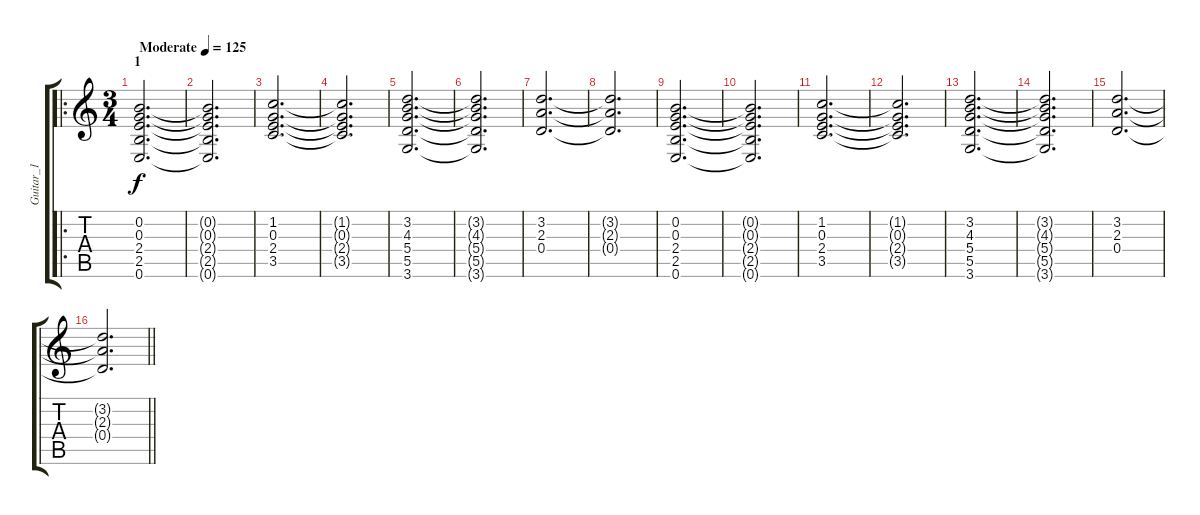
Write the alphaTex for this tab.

\track ("Guitar_1" "Guitar_1") {instrument acousticguitarsteel}
\staff {score tabs}
\tuning (E4 B3 G3 D3 A2 E2) {hide}
\ro
\ts (3 4)
\section ("" "1")
\tempo (125 "Moderate")
\clef g2
\ks c
(0.2 0.3 2.4 2.5 0.6).2{d dy f instrument acousticguitarsteel} |
(0.2{t} 0.3{t} 2.4{t} 2.5{t} 0.6{t}).2{d} |
(1.2 0.3 2.4 3.5).2{d} |
(1.2{t} 0.3{t} 2.4{t} 3.5{t}).2{d} |
(3.2 4.3 5.4 5.5 3.6).2{d} |
(3.2{t} 4.3{t} 5.4{t} 5.5{t} 3.6{t}).2{d} |
(3.2 2.3 0.4).2{d} |
(3.2{t} 2.3{t} 0.4{t}).2{d} |
(0.2 0.3 2.4 2.5 0.6).2{d} |
(0.2{t} 0.3{t} 2.4{t} 2.5{t} 0.6{t}).2{d} |
(1.2 0.3 2.4 3.5).2{d} |
(1.2{t} 0.3{t} 2.4{t} 3.5{t}).2{d} |
(3.2 4.3 5.4 5.5 3.6).2{d} |
(3.2{t} 4.3{t} 5.4{t} 5.5{t} 3.6{t}).2{d} |
(3.2 2.3 0.4).2{d} |
\barLineRight lightlight
(3.2{t} 2.3{t} 0.4{t}).2{d}
